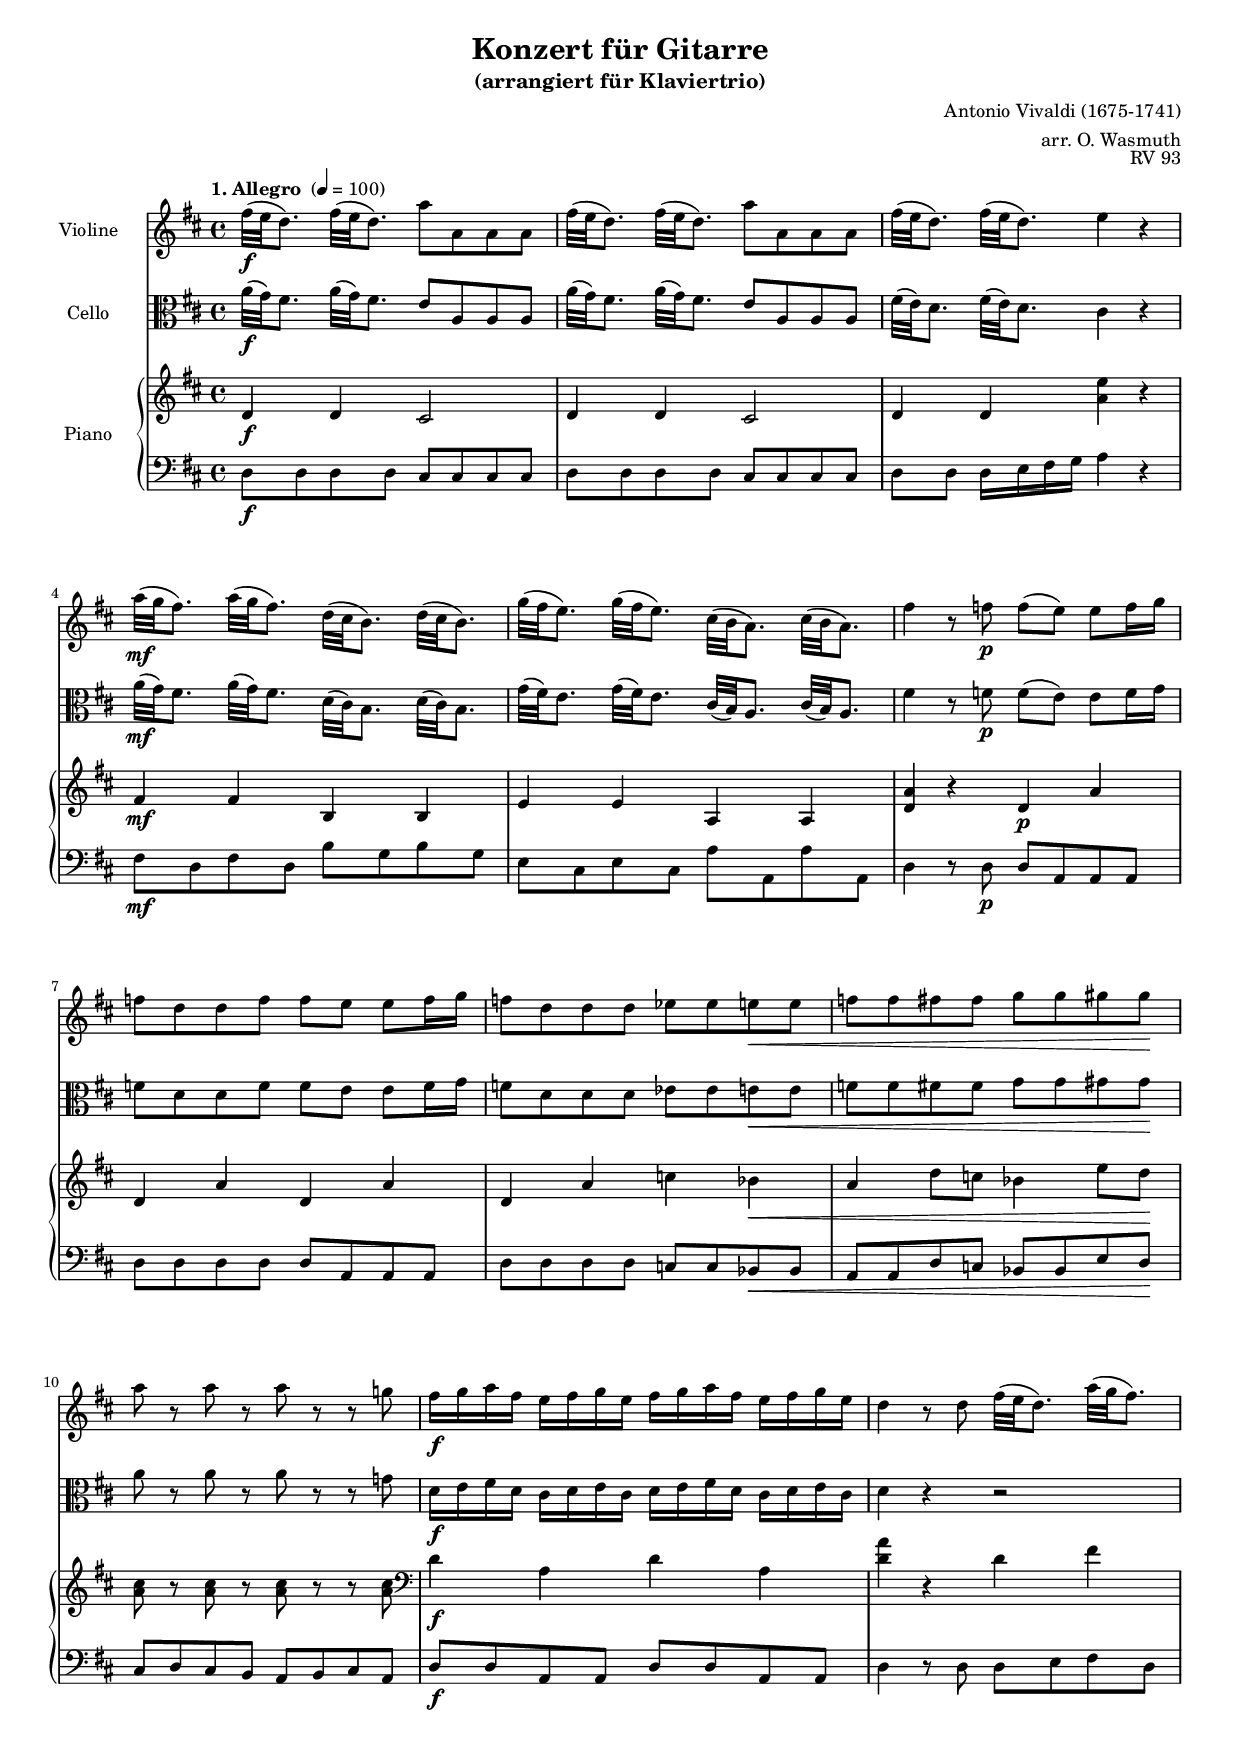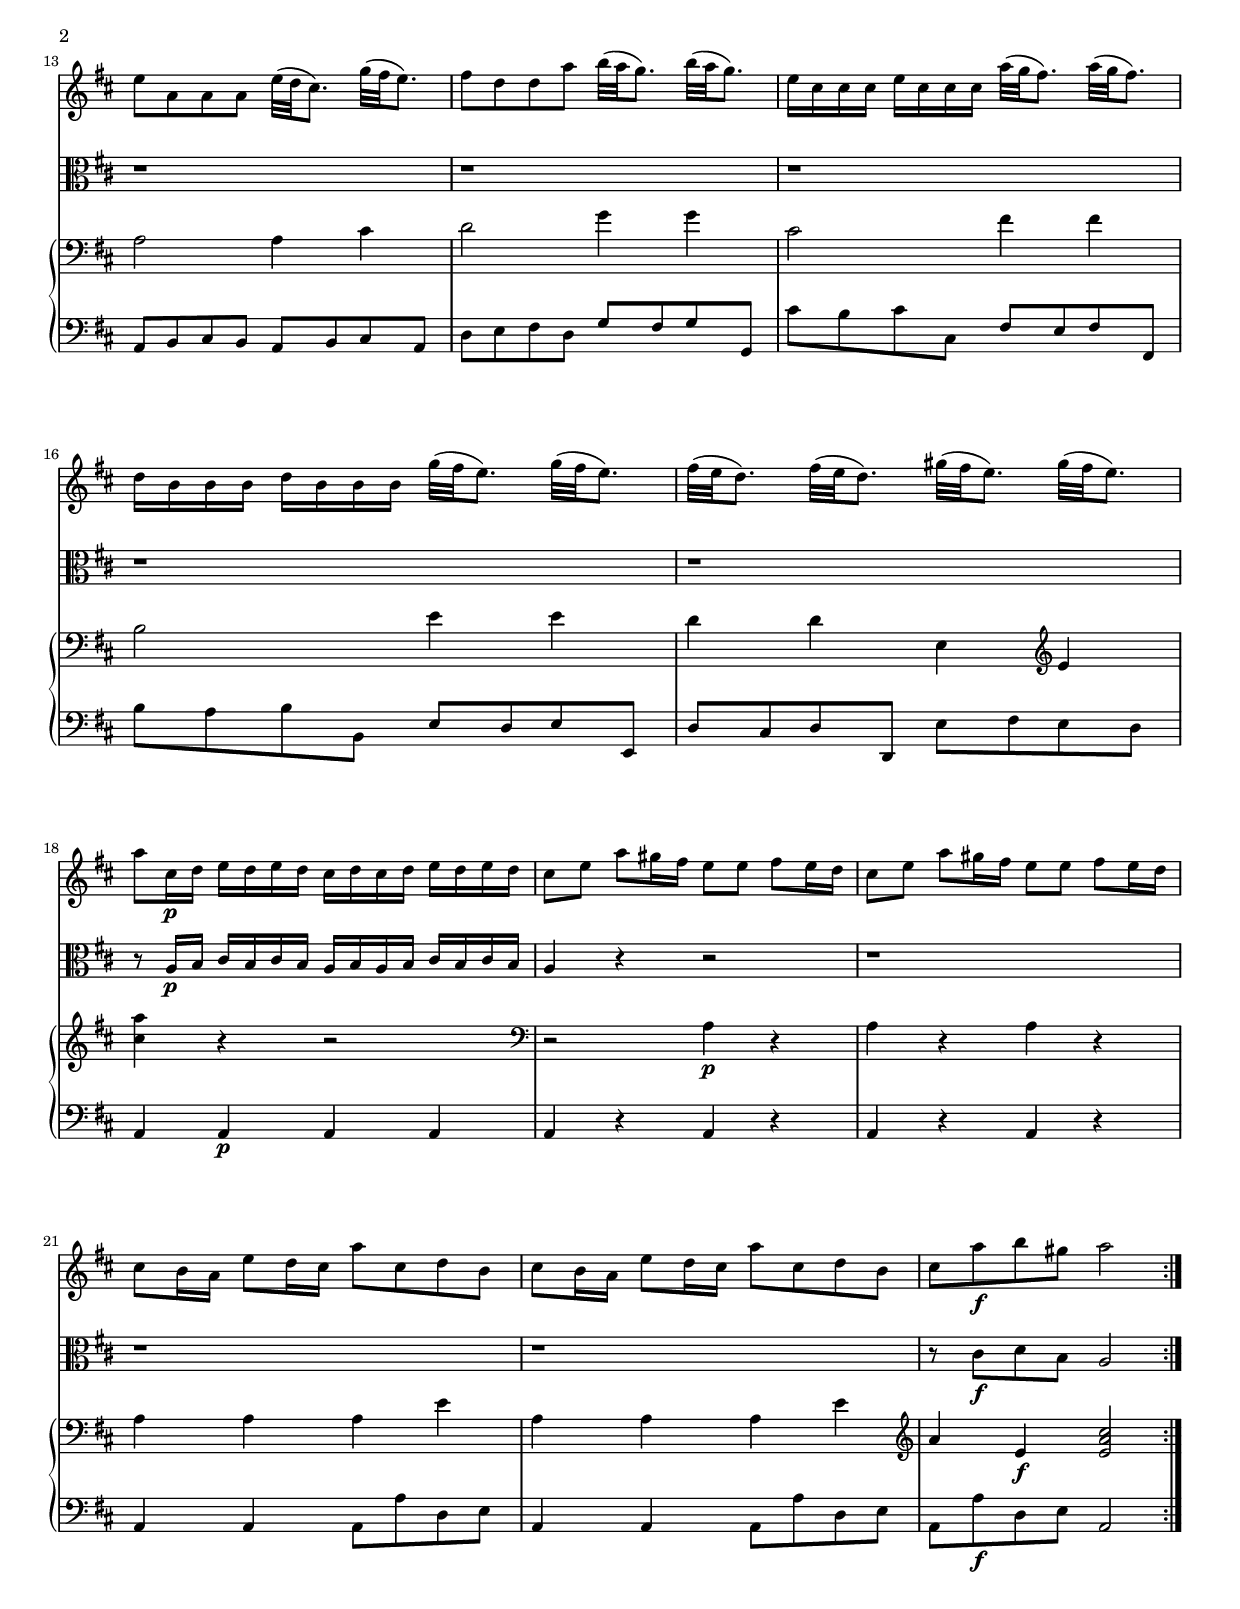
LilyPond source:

\version "2.12.2"
\include "deutsch.ly"

#(set-global-staff-size 16)

\header {
  title = "Konzert für Gitarre"
  subtitle = "(arrangiert für Klaviertrio)"
  composer = "Antonio Vivaldi (1675-1741)"
  arranger = "arr. O. Wasmuth"
  opus = "RV 93"
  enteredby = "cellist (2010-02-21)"
}

voiceconsts = {
 \key d \major
 %\numericTimeSignature
 \compressFullBarRests
 \time 4/4
 \tempo "1. Allegro " 4=100
}

va = \relative c'' {
    \voiceconsts
    \clef "treble"

    \repeat volta 2 {
    	    fis32(\f e d8.) fis32( e d8.) a'8 a, a a
    	    fis'32( e d8.) fis32( e d8.) a'8 a, a a
    	    fis'32( e d8.) fis32( e d8.) e4 r

    	    a32(\mf g fis8.) a32( g fis8.) d32( cis h8.) d32( cis h8.)
    	    g'32( fis e8.) g32( fis e8.) cis32( h a8.) cis32( h a8.)
	    fis'4 r8 f\p f( e) e f16 g
	    f8 d d f f e e f16 g

	    f8 d d d es es e\< e
	    f f fis fis g g gis gis\!
	    a r a r a r r g!
	    fis16\f g a fis e fis g e fis g a fis e fis g e

	    d4 r8 d fis32( e d8.) a'32( g fis8.)
	    e8 a, a a e'32( d cis8.) g'32( fis e8.)
	    fis8 d d a' h32( a g8.) h32( a g8.)
	    e16 cis cis cis e cis cis cis a'32( g fis8.) a32( g fis8.)

	    d16 h h h d h h h g'32( fis e8.) g32( fis e8.)
	    fis32( e d8.) fis32( e d8.) gis32( fis e8.) gis32( fis e8.)
	    a8 cis,16\p d e d e d cis d cis d e d e d
	    cis8 e a gis16 fis e8 e fis e16 d

	    cis8 e a gis16 fis e8 e fis e16 d
	    cis8 h16 a e'8 d16 cis a'8 cis, d h
	    cis h16 a e'8 d16 cis a'8 cis, d h
	    cis a'\f h gis a2
    }
}

vb = \relative c'' {
    \voiceconsts
    \clef "alto"

    \repeat volta 2 {
    	    a32(\f g) fis8. a32( g) fis8. e8 a, a a
    	    a'32( g) fis8. a32( g) fis8. e8 a, a a
    	    fis'32( e) d8. fis32( e) d8. cis4 r

    	    a'32(\mf g) fis8. a32( g) fis8. d32( cis) h8. d32( cis) h8.
    	    g'32( fis) e8. g32( fis) e8. cis32( h) a8. cis32( h) a8.
	    fis'4 r8 f\p f( e) e f16 g
	    f8 d d f f e e f16 g

	    f8 d d d es es e\< e
	    f f fis fis g g gis gis\!
	    a r a r a r r g!
	    d16\f e fis d cis d e cis d e fis d cis d e cis

	    d4 r r2
	    r1
	    r
	    r

	    r
	    r
	    r8 a16\p h cis h cis h a h a h cis h cis h
	    a4 r r2	    

	    r1
	    r
	    r
	    r8 cis\f d h a2
    }
}

vc = \relative c' {
    \voiceconsts
    \clef "treble"

    \repeat volta 2 {
    	    d4\f d cis2
	    d4 d cis2
	    d4 d <a' e'> r

	    fis\mf fis h, h
	    e e a, a
	    <d a'> r d\p a'
	    d, a' d, a'

	    d, a' c b\<
	    a d8 c b4 e8 d\!
	    <a cis> r <a cis> r <a cis> r r <a cis> \clef "bass"
	    d,4\f a d a

	    <d a'> r d fis
	    a,2 a4 cis
	    d2 g4 g
	    cis,2 fis4 fis

	    h,2 e4 e
	    d d e, \clef "treble" e'
	    <cis' a'> r r2 \clef "bass"
	    r2 a,4\p r

	    a r a r
	    a a a e'
	    a, a a e' \clef "treble"
	    a e\f <e a cis>2
    }
}

vd = \relative c {
    \voiceconsts
    \clef "bass"

    \repeat volta 2 {
    	    d8\f d d d cis cis cis cis
	    d d d d cis cis cis cis
	    d d d16 e fis g a4 r

	    fis8\mf d fis d h' g h g
	    e cis e cis a' a, a' a,
	    d4 r8 d\p d a a a
	    d d d d d a a a

	    d d d d c c b\< b
	    a a d c b b e d\!
	    cis d cis h a h cis a
	    d\f d a a d d a a

	    d4 r8 d d e fis d
	    a h cis h a h cis a
	    d e fis d g fis g g,
	    cis' h cis cis, fis e fis fis,

	    h' a h h, e d e e,
	    d' cis d d, e' fis e d
	    a4 a\p a a
	    a r a r

	    a r a r
	    a a a8 a' d, e
	    a,4 a a8 a'd, e
	    a, a'\f d, e a,2
    }
}


\book {
    \score {

    <<
      \new Staff <<
	\set Staff.instrumentName = "Violine "
	\va
      >>
      \new Staff <<
	\set Staff.instrumentName = "Cello "
	\vb
      >>

      \new PianoStaff <<
	\set PianoStaff.instrumentName = "Piano "
	\vc
	\vd
      >>

    >>

    \layout {}

    \midi {
      \context {
	\Score
	tempoWholesPerMinute = #(ly:make-moment 100 4)
      }
    }
  }
}
